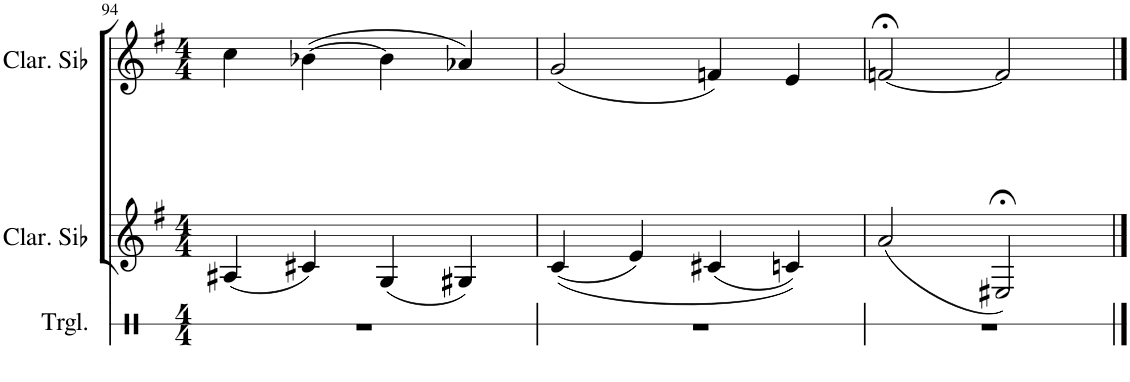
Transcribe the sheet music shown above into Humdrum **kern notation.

**kern	**kern	**kern
*part3	*part2	*part1
*staff3	*staff2	*staff1
*I"Triangle	*I"Clarinette en Sib	*I"Clarinette en Sib
*I'Trgl.	*I'Clar. Sib	*I'Clar. Sib
!!LO:PB:g=z
*clefX	*clefG2	*clefG2
*	*Trd1c2	*Trd1c2
*k[]	*k[f#]	*k[f#]
*M4/4	*M4/4	*M4/4
=94	=94	=94
1r	(4A#X/	4cc\
.	4c#X/)	([4b-X\
.	(4G/	4b-\]
.	4G#X/)	4a-X/)
=95	=95	=95
1r	((4c/	(2g/
.	4e/)	.
.	(4c#X/	4fn/)
.	4cn/))	4e/
=96	=96	=96
1r	(2a/	[2fn;</
.	2E#X;</)	2f/]
==	==	==
*-	*-	*-
